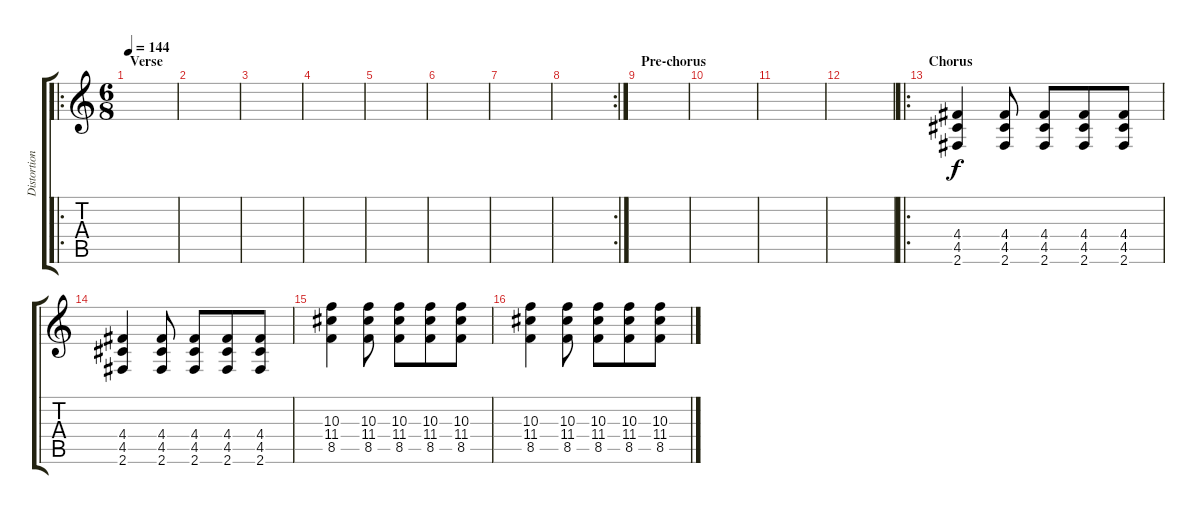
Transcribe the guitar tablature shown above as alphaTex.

\track ("Distortion Guitar" "Distortion") {instrument overdrivenguitar}
\staff {score tabs}
\tuning (E4 B3 G3 D3 A2 E2) {hide}
\ro
\ts (6 8)
\section ("" "Verse")
\tempo 144
\clef g2
\ks c
|
|
|
|
|
|
|
\rc 2
|
\section ("" "Pre-chorus")
|
|
|
|
\ro
\section ("" "Chorus")
(4.4 4.5 2.6).4 (4.4 4.5 2.6).8 (4.4 4.5 2.6).8 (4.4 4.5 2.6).8 (4.4 4.5 2.6).8 |
(4.4 4.5 2.6).4 (4.4 4.5 2.6).8 (4.4 4.5 2.6).8 (4.4 4.5 2.6).8 (4.4 4.5 2.6).8 |
(10.3 11.4 8.5).4 (10.3 11.4 8.5).8 (10.3 11.4 8.5).8 (10.3 11.4 8.5).8 (10.3 11.4 8.5).8 |
(10.3 11.4 8.5).4 (10.3 11.4 8.5).8 (10.3 11.4 8.5).8 (10.3 11.4 8.5).8 (10.3 11.4 8.5).8
